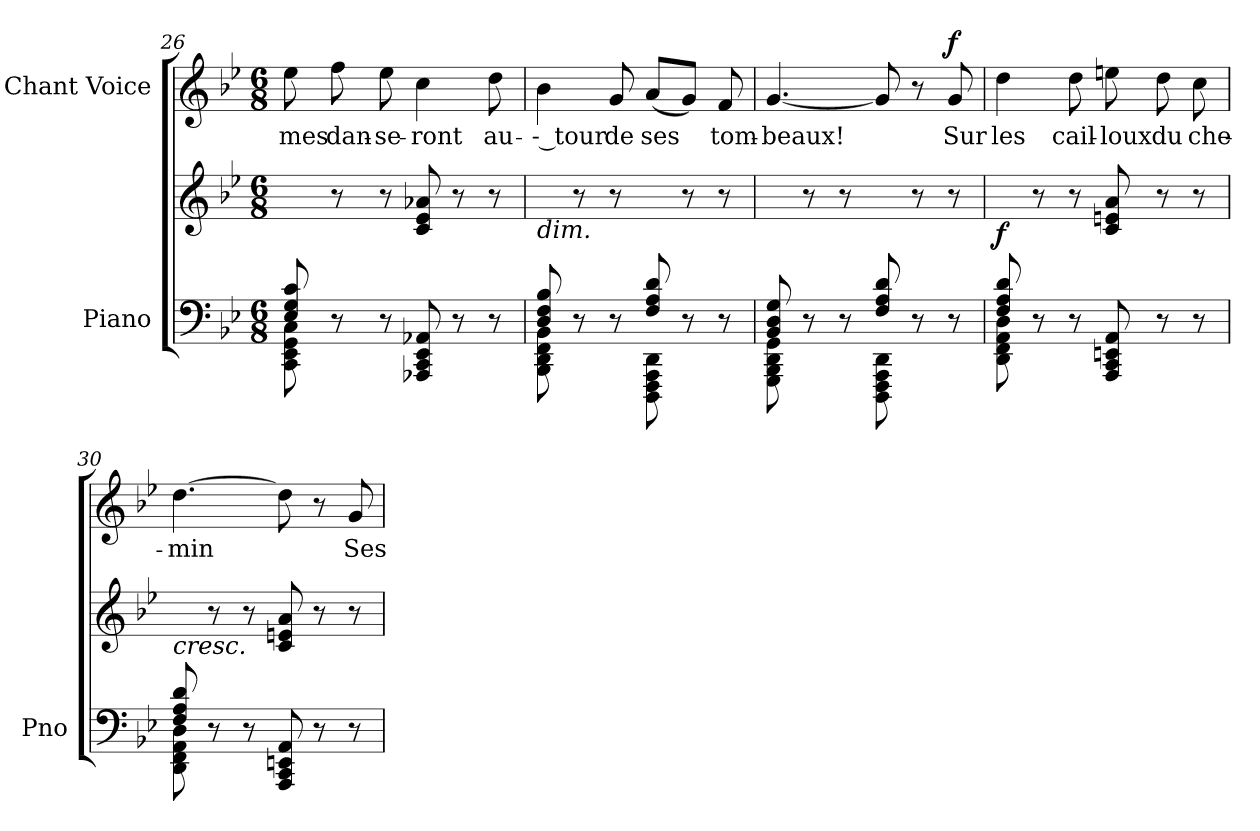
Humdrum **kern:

**kern	**kern	**dynam	**kern	**text	**dynam
*part2	*part2	*part2	*part1	*part1	*part1
*staff3	*staff2	*staff2/3	*staff1	*staff1	*staff1
*I"Piano	*	*	*I"Chant Voice	*	*
*I'Pno	*	*	*	*	*
*clefF4	*clefG2	*	*clefG2	*	*
*k[b-e-]	*k[b-e-]	*	*k[b-e-]	*	*
*M6/8	*M6/8	*	*M6/8	*	*
=26	=26	=26	=26	=26	=26
*^	*	*	*	*	*
!	!	!	!	!	!LO:LY:b	!
8E-/ 8G/ 8c/	8CC\ 8EE-\ 8GG\ 8C\	8ryy	.	8ee-\	-mes	.
!	!	!	!	!	!LO:LY:b	!
2ryy	8r	8r	.	8ff\	dan-	.
!	!	!	!	!	!LO:LY:b	!
.	8r	8r	.	8ee-\	-se-	.
!	!	!	!	!	!LO:LY:b	!
.	8AAA-X/ 8CC/ 8EE-/ 8AA-X/	8c/ 8e-/ 8a-X/	.	4cc\	-ront	.
.	8r	8r	.	.	.	.
!	!	!	!	!	!LO:LY:b	!
8ryy	8r	8r	.	8dd\	au-	.
!!LO:LB:g=z
=27	=27	=27	=27	=27	=27	=27
!	!	!LO:TX:b:i:t=dim.	!	!	!	!
!	!	!	!	!	!LO:LY:b	!
8D/ 8F/ 8B-/	8BBB-\ 8DD\ 8FF\ 8BB-\	8ryy	.	4b-\	-- tour	.
4ryy	8r	8r	.	.	.	.
!	!	!	!	!	!LO:LY:b	!
.	8r	8r	.	8g/	de	.
!	!	!	!	!	!LO:LY:b	!
8F/ 8A/ 8d/	8DDD\ 8FFF\ 8AAA\ 8DD\	8ryy	.	(8a/L	ses	.
4ryy	8r	8r	.	8g/J)	.	.
!	!	!	!	!	!LO:LY:b	!
.	8r	8r	.	8f/	tom-	.
=28	=28	=28	=28	=28	=28	=28
!	!	!	!	!	!LO:LY:b	!
8BB-/ 8D/ 8G/	8GGG\ 8BBB-\ 8DD\ 8GG\	8ryy	.	[4.g/	-beaux!	.
4ryy	8r	8r	.	.	.	.
.	8r	8r	.	.	.	.
8F/ 8A/ 8d/	8DDD\ 8FFF\ 8AAA\ 8DD\	8ryy	.	8g/]	.	.
4ryy	8r	8r	.	8r	.	.
!	!	!	!	!	!LO:LY:b	!LO:DY:a
.	8r	8r	.	8g/	Sur	f
=29	=29	=29	=29	=29	=29	=29
!	!	!	!LO:DY:b	!	!LO:LY:b	!
8F/ 8A/ 8d/	8DD\ 8FF\ 8AA\ 8D\	8ryy	f	4dd\	les	.
2ryy	8r	8r	.	.	.	.
!	!	!	!	!	!LO:LY:b	!
.	8r	8r	.	8dd\	cail-	.
!	!	!	!	!	!LO:LY:b	!
.	8AAA/ 8CC/ 8EEn/ 8AA/	8c/ 8en/ 8a/	.	8een\	-loux	.
!	!	!	!	!	!LO:LY:b	!
.	8r	8r	.	8dd\	du	.
!	!	!	!	!	!LO:LY:b	!
8ryy	8r	8r	.	8cc\	che-	.
=30	=30	=30	=30	=30	=30	=30
!	!	!LO:TX:b:i:t=cresc.	!	!	!	!
!	!	!	!	!	!LO:LY:b	!
8F/ 8A/ 8d/	8DD\ 8FF\ 8AA\ 8D\	8ryy	.	[4.dd\	-min	.
2ryy	8r	8r	.	.	.	.
.	8r	8r	.	.	.	.
.	8AAA/ 8CC/ 8EEn/ 8AA/	8c/ 8en/ 8a/	.	8dd\]	.	.
.	8r	8r	.	8r	.	.
!	!	!	!	!	!LO:LY:b	!
8ryy	8r	8r	.	8g/	Ses	.
*v	*v	*	*	*	*	*
=	=	=	=	=	=
*-	*-	*-	*-	*-	*-
